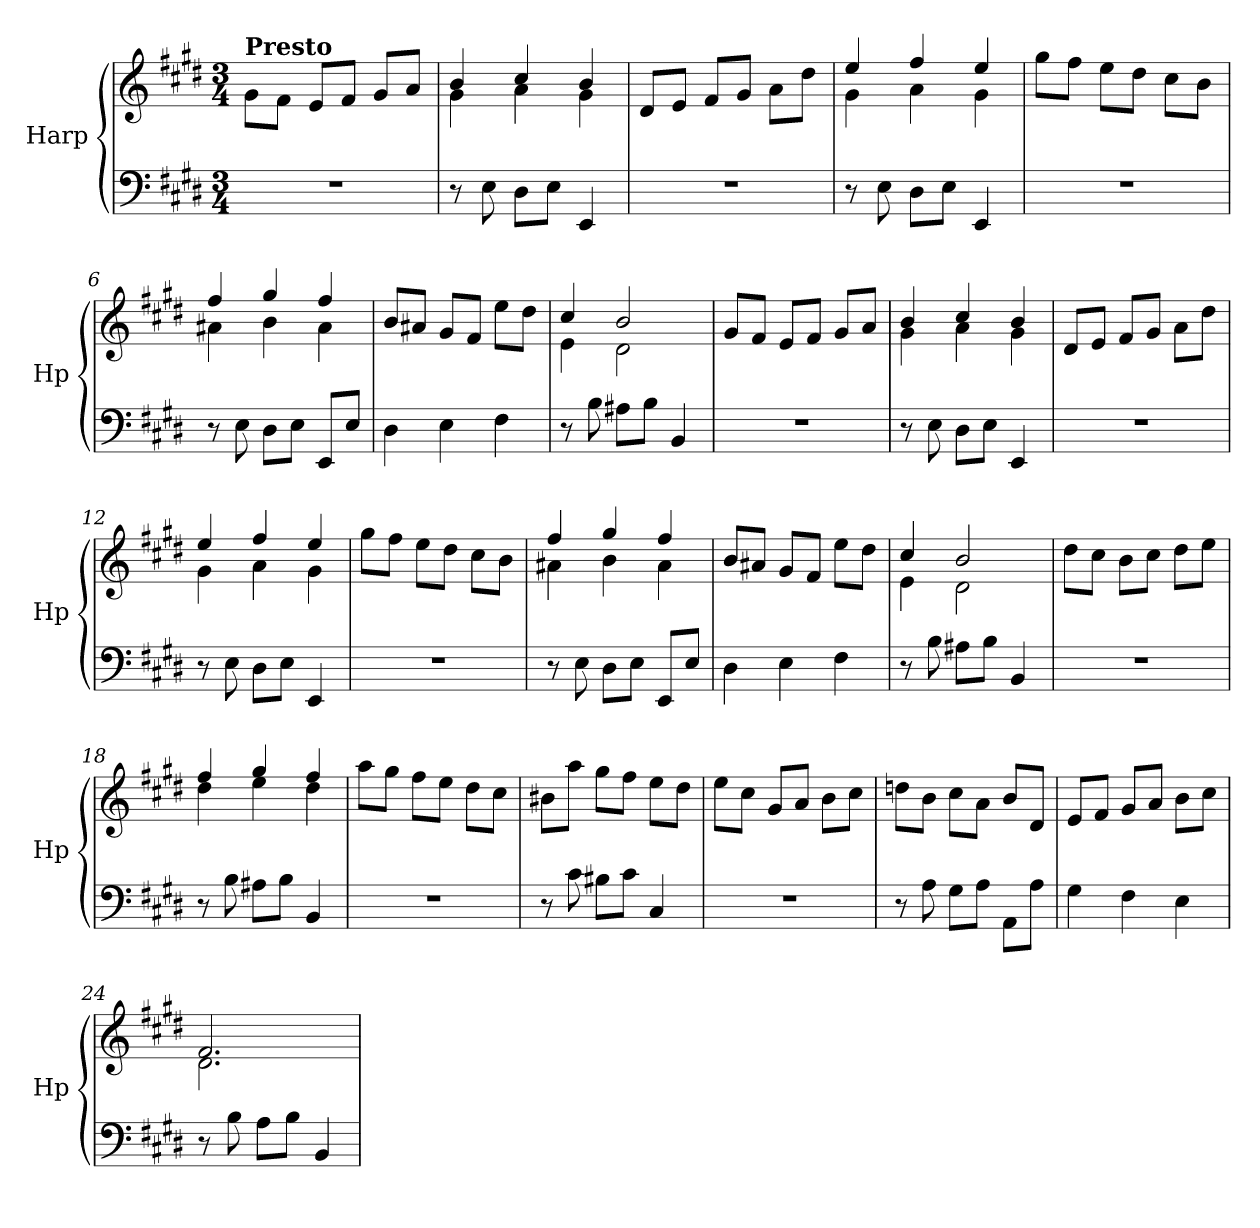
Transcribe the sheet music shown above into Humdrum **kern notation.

**kern	**kern
*part1	*part1
*staff2	*staff1
*I"Harp	*
*I'Hp	*
*clefF4	*clefG2
*k[f#c#g#d#]	*k[f#c#g#d#]
*M3/4	*M3/4
=1	=1
!	!LO:TX:a:B:t=Presto
2.r	8g#\L
.	8f#\J
.	8e/L
.	8f#/J
.	8g#/L
.	8a/J
=2	=2
*	*^
8r	4b/	4g#\
8E\	.	.
8D#\L	4cc#/	4a\
8E\J	.	.
4EE/	4b/	4g#\
*	*v	*v
=3	=3
2.r	8d#/L
.	8e/J
.	8f#/L
.	8g#/J
.	8a\L
.	8dd#\J
=4	=4
*	*^
8r	4ee/	4g#\
8E\	.	.
8D#\L	4ff#/	4a\
8E\J	.	.
4EE/	4ee/	4g#\
*	*v	*v
=5	=5
2.r	8gg#\L
.	8ff#\J
.	8ee\L
.	8dd#\J
.	8cc#\L
.	8b\J
=6	=6
*	*^
8r	4ff#/	4a#X\
8E\	.	.
8D#\L	4gg#/	4b\
8E\J	.	.
8EE/L	4ff#/	4a#\
8E/J	.	.
*	*v	*v
=7	=7
4D#\	8b/L
.	8a#X/J
4E\	8g#/L
.	8f#/J
4F#\	8ee\L
.	8dd#\J
!!LO:LB:g=z
=8	=8
*	*^
8r	4cc#/	4e\
8B\	.	.
8A#X\L	2b/	2d#\
8B\J	.	.
4BB/	.	.
*	*v	*v
=9	=9
2.r	8g#/L
.	8f#/J
.	8e/L
.	8f#/J
.	8g#/L
.	8a/J
=10	=10
*	*^
8r	4b/	4g#\
8E\	.	.
8D#\L	4cc#/	4a\
8E\J	.	.
4EE/	4b/	4g#\
*	*v	*v
=11	=11
2.r	8d#/L
.	8e/J
.	8f#/L
.	8g#/J
.	8a\L
.	8dd#\J
=12	=12
*	*^
8r	4ee/	4g#\
8E\	.	.
8D#\L	4ff#/	4a\
8E\J	.	.
4EE/	4ee/	4g#\
*	*v	*v
=13	=13
2.r	8gg#\L
.	8ff#\J
.	8ee\L
.	8dd#\J
.	8cc#\L
.	8b\J
=14	=14
*	*^
8r	4ff#/	4a#X\
8E\	.	.
8D#\L	4gg#/	4b\
8E\J	.	.
8EE/L	4ff#/	4a#\
8E/J	.	.
*	*v	*v
!!LO:LB:g=z
=15	=15
4D#\	8b/L
.	8a#X/J
4E\	8g#/L
.	8f#/J
4F#\	8ee\L
.	8dd#\J
=16	=16
*	*^
8r	4cc#/	4e\
8B\	.	.
8A#X\L	2b/	2d#\
8B\J	.	.
4BB/	.	.
*	*v	*v
=17	=17
2.r	8dd#\L
.	8cc#\J
.	8b\L
.	8cc#\J
.	8dd#\L
.	8ee\J
=18	=18
*	*^
8r	4ff#/	4dd#\
8B\	.	.
8A#X\L	4gg#/	4ee\
8B\J	.	.
4BB/	4ff#/	4dd#\
*	*v	*v
=19	=19
2.r	8aa\L
.	8gg#\J
.	8ff#\L
.	8ee\J
.	8dd#\L
.	8cc#\J
=20	=20
8r	8b#X\L
8c#\	8aa\J
8B#X\L	8gg#\L
8c#\J	8ff#\J
4C#/	8ee\L
.	8dd#\J
!!LO:LB:g=z
=21	=21
2.r	8ee\L
.	8cc#\J
.	8g#/L
.	8a/J
.	8b\L
.	8cc#\J
=22	=22
8r	8ddn\L
8A\	8b\J
8G#\L	8cc#\L
8A\J	8a\J
8AA\L	8b/L
8A\J	8d#/J
=23	=23
4G#\	8e/L
.	8f#/J
4F#\	8g#/L
.	8a/J
4E\	8b\L
.	8cc#\J
=24	=24
*	*^
8r	2.f#/	2.d#\
8B\	.	.
8A\L	.	.
8B\J	.	.
4BB/	.	.
*	*v	*v
=	=
*-	*-
